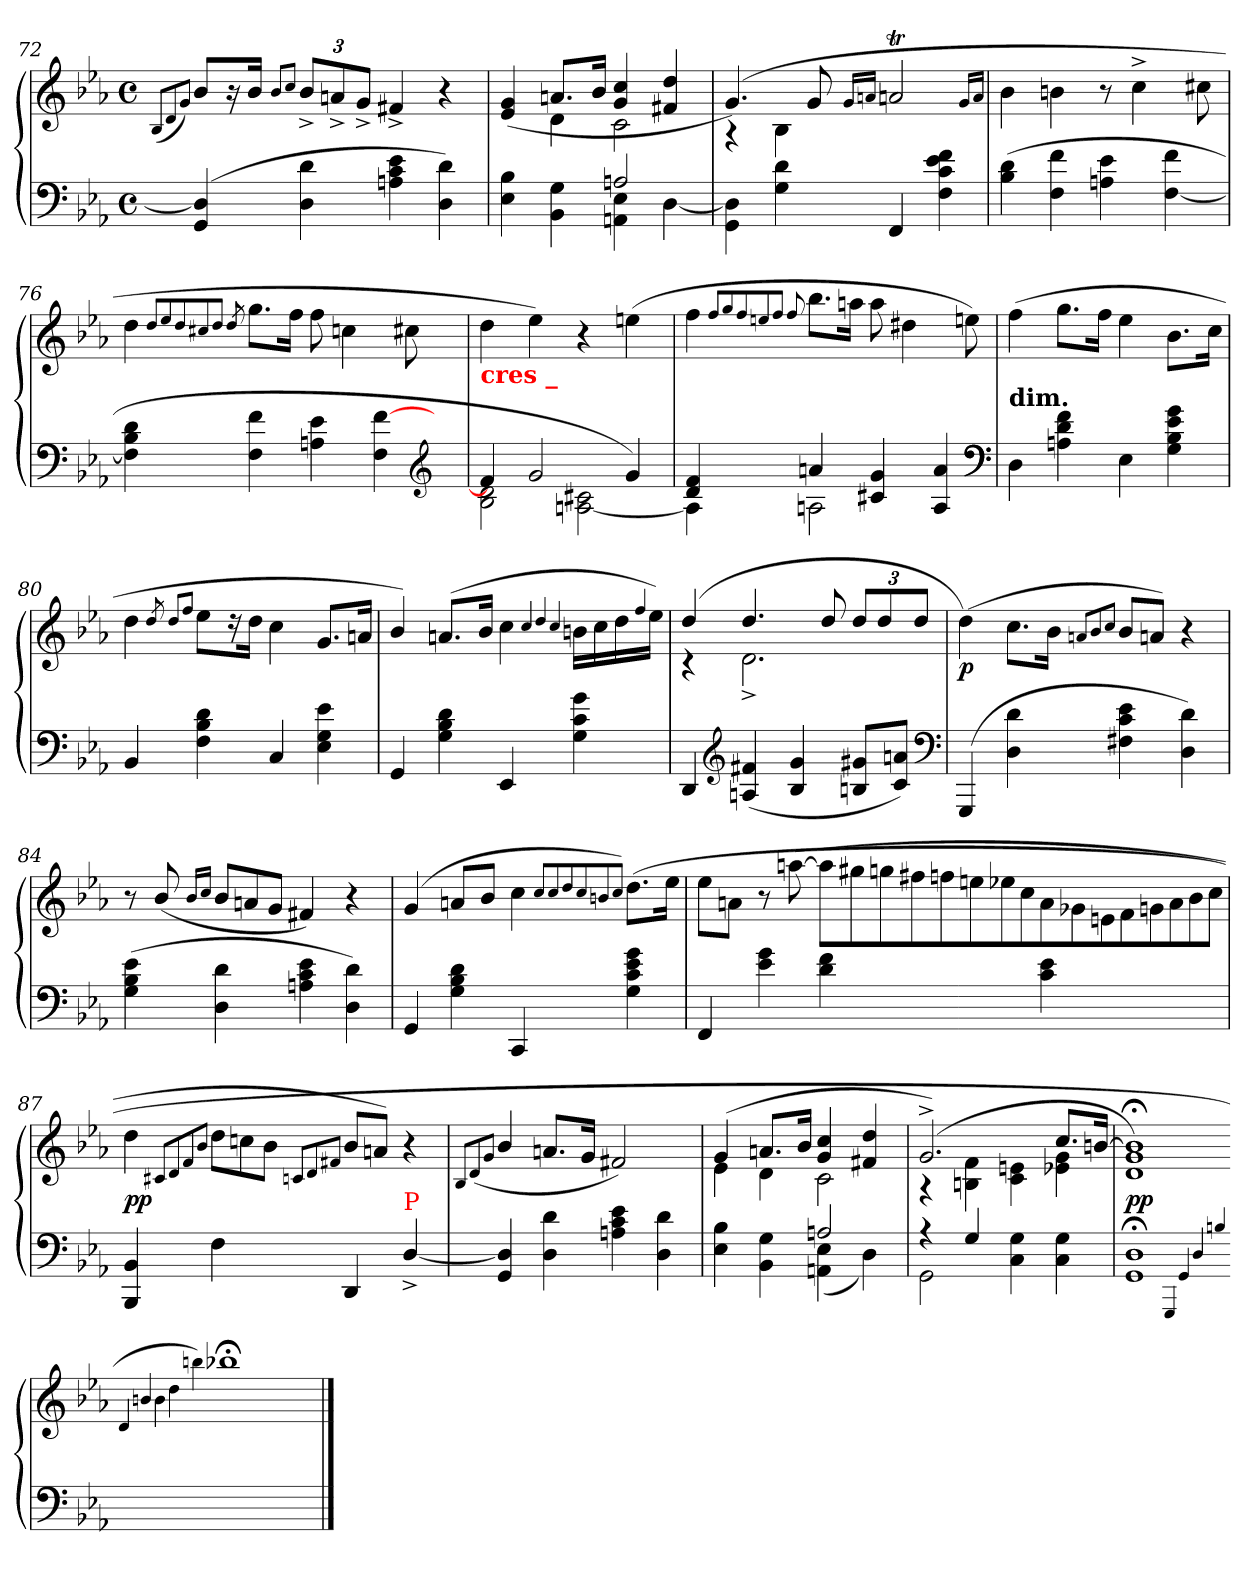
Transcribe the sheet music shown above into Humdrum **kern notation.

**kern	**kern	**dynam
*part1	*part1	*part1
*staff2	*staff1	*staff1/2
*clefF4	*clefG2	*
*k[b-e-a-]	*k[b-e-a-]	*
*M4/4	*M4/4	*
*met(c)	*met(c)	*
=72	=72	=72
.	(<8qB-/L	.
.	8qd/	.
.	8qg/J)	.
(>4D]/ 4GG/	8b-/L	.
.	16r	.
.	16b-Jk	.
.	8qb-/L	.
.	8qcc/J	.
*	*Xbrackettup	*
4d 4D	12b-^>L	.
.	12a^>	.
.	12g^>J	.
4e- 4c 4A	4f#X^>	.
4d 4D)	4r	.
=73	=73	=73
*^	*^	*
2ryy	4B- 4E-	(>4g 4e-	4ryy	.
.	4G 4BB-	8.aL	4d	.
.	.	16b-Jk	.	.
2A	4E- 4AA	4cc 4g	2c	.
.	[4D	4dd 4f#X	.	.
*v	*v	*	*	*
=74	=74	=74	=74
4D]\ 4GG\	(4.g)	4rA	.
4d 4G	.	4B-	.
.	8g	.	.
.	16qg/LL	.	.
.	16qa/JJ	.	.
4FF	2at	2ryy	.
4f 4e- 4c 4F	.	.	.
*	*v	*v	*
.	16qgTTT/LL	.
.	16qa/JJ	.
=75	=75	=75
(>4d 4B-	4b-	.
4f\ 4F\	4bn	.
4e-\ 4A\	8r	.
.	4cc^<	.
4f\ [4F\	.	.
.	8cc#X	.
=76	=76	=76
4d\ 4B-\ 4F]\	4dd	.
.	8qdd/L	.
.	8qee-/	.
.	8qdd/	.
.	8qcc#X/	.
.	8qdd/J	.
.	8qdd/	.
4f\ 4F\	8.ggL	.
.	16ffJk	.
4e-\ 4A\	8ff	.
.	4ccn	.
[4f 4F	.	.
.	8cc#X	.
*clefG2	*	*
8ryy	8ryy	.
=77	=77	=77
*^	*	*
!	!	!LO:TX:b:B:color=red:t=cres _	!
4f]	2d 2B-	4dd	.
2g	.	4ee-)	.
.	2c#X [2A	4r	.
4g)	.	(>4een	.
=78	=78	=78	=78
4f 4d	4A]	4ff	.
.	.	8qff/L	.
.	.	8qgg/	.
.	.	8qff/	.
.	.	8qeen/	.
.	.	8qff/J	.
.	.	8qqff/	.
4a	2A	8.bb-L	.
.	.	16aaJk	.
4g 4c#X	.	8aa	.
.	.	4dd#X	.
4a 4A	4ryy	.	.
.	.	8een)	.
*v	*v	*	*
*clefF4	*	*
=79	=79	=79
!	!LO:TX:c:B:t=dim.	!
4D	(>4ff	.
4f 4d 4A	8.ggL	.
.	16ffJk	.
4E-	4ee-	.
4g 4e- 4B- 4G	8.b-L	.
.	16ccJk	.
=80	=80	=80
4BB-	4dd	.
.	8qdd/	.
.	8qdd/L	.
.	8qff/J	.
4d 4B- 4F	8ee-L	.
.	16r	.
.	16ddJk	.
4C	4cc	.
4e- 4G 4E-	8.gL	.
.	16aJk	.
=81	=81	=81
4GG	4b-/)	.
4d 4B- 4G	(>8.aL	.
.	16b-Jk	.
4EE-	4cc	.
.	4qqcc/	.
.	4qqdd/	.
.	4qqcc/	.
4g 4c 4G	16bnLL	.
.	16cc	.
.	16dd	.
.	4qqff/	.
.	16ee-JJ)	.
=82	=82	=82
*	*^	*
4DD	(>4dd/	4rc	.
*clefG2	*	*	*
(<4f#X 4A	4.dd/	2.d^>	.
4g 4B-	.	.	.
.	8dd/	.	.
8g#X 8BnL	12dd/L	.	.
.	12dd	.	.
8a 8cJ)	.	.	.
.	12ddJ	.	.
*	*v	*v	*
*clefF4	*	*
=83	=83	=83
(>4GGG	(4dd)	p
4d 4D	8.ccL	.
.	16b-Jk	.
.	8qa/L	.
.	8qb-/	.
.	8qcc/J	.
4e- 4c 4F#X	8b-L	.
.	8aJ)	.
4d 4D)	4r	.
=84	=84	=84
(>4e- 4B- 4G	8r	.
.	(<8b-/	.
.	16qb-/LL	.
.	16qcc/JJ	.
*	*Xtuplet	*
4d 4D	12b-L	.
.	12a	.
.	12gJ	.
4e- 4c 4A	4f#X)	.
4d 4D)	4r	.
=85	=85	=85
4GG	(>4g	.
4d 4B- 4G	8aL	.
.	8b-J	.
4CC	4cc	.
.	8qccL	.
.	8qcc	.
.	8qdd	.
.	8qcc	.
.	8qbn	.
.	8qccJ)	.
4g 4e- 4c 4G	(>8.ddL	.
.	16ee-Jk	.
=86	=86	=86
4FF	8ee-L	.
.	8aJ	.
4g 4e-	8r	.
.	(>[8aa	.
!	!LO:N:vis=8	!
4f 4d	32aa!\L]	.
!	!LO:N:vis=8	!
.	32gg#X!	.
!	!LO:N:vis=8	!
.	32ggn!	.
!	!LO:N:vis=8	!
.	32ff#X!	.
!	!LO:N:vis=8	!
.	32ffn!	.
!	!LO:N:vis=8	!
.	32een!	.
!	!LO:N:vis=8	!
.	32ee-X!	.
!	!LO:N:vis=8	!
.	32cc!	.
!	!LO:N:vis=8	!
4e- 4c	32a!	.
!	!LO:N:vis=8	!
.	32g-X!	.
!	!LO:N:vis=8	!
.	32en!	.
!	!LO:N:vis=8	!
.	32f!	.
!	!LO:N:vis=8	!
.	32gn!	.
!	!LO:N:vis=8	!
.	32a!	.
!	!LO:N:vis=8	!
.	32b-!	.
!	!LO:N:vis=8	!
.	32cc!J	.
=87	=87	=87
4BB- 4BBB-	4dd	pp
.	8qc#X/L	.
.	8qd/	.
.	8qf/	.
.	8qb-/J	.
4F	12ddL	.
.	12ccn	.
.	12b-J	.
.	8qcn/L	.
.	8qd/	.
.	8qf#X/J	.
4DD	8b-L	.
.	8aJ)	.
!LO:TX:a:color=red:t=P	!	!
[4D^>/	4r	.
=88	=88	=88
.	8qB-/L	.
.	(<8qd/	.
.	8qg/J	.
4D]/ 4GG/	4b-/	.
4d 4D	8.aL	.
.	16gJk	.
4e- 4c 4A	2f#X)	.
4d 4D	.	.
=89	=89	=89
*^	*^	*
2ryy	4B- 4E-	(>4g	4e-	.
.	4G 4BB-	8.aL	4d	.
.	.	16b-Jk	.	.
2A	(>4E- 4AA	4cc 4g	2c	.
.	4D)	4dd 4f#X	.	.
=90	=90	=90	=90	=90
4rA	2GG	(>2.g^>)	4rA	.
4G/	.	.	4f 4Bn	.
2ryy	4G 4C	.	4en 4c	.
.	4G 4C	8.ccL	4g 4e-X	.
.	.	[16bnJk	.	.
*v	*v	*	*	*
*	*v	*v	*
=91	=91	=91
(>1D;< 1GG;<	1bn];< 1g;< 1d;<)	pp
4qqGGG	.	.
4qqGG	.	.
4qqD	.	.
4qqBn	.	.
=-	=-	=-
.	4qqd/	.
.	4qqb	.
.	4qqb\	.
.	4qqdd\	.
.	4qqbbn\)	.
1ryy	1bb-X;<\	.
==	==	==
*-	*-	*-
